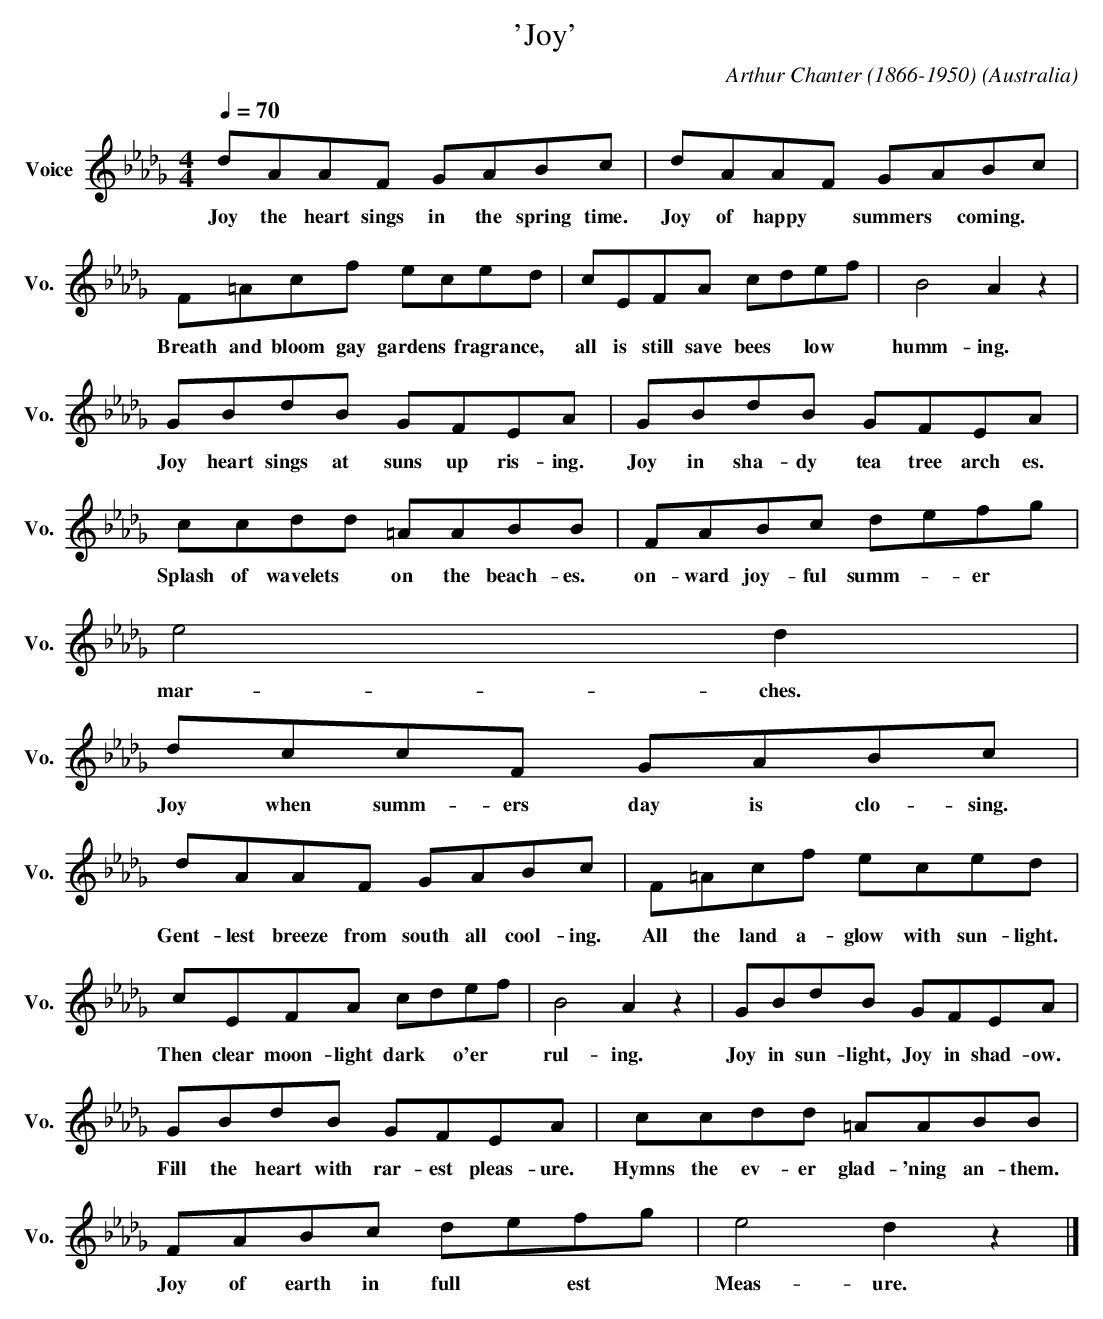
X:1
T:'Joy'
C:Arthur Chanter (1866-1950)
O:Australia
%%score ( 1 2 ) ( 3 4 ) 5
L:1/8
Q:1/4=70
M:4/4
K:Db
V:1 treble nm="Voice" snm="Vo."
V:2 treble
V:3 treble nm="Piano" snm="Pno."
V:4 treble
V:5 bass nm="Piano" snm="Pno."
V:1
[I: MIDI=program 42] dAAF GABc | dAAF GABc |$ F=Acf eced | cEFA cdef | B4 A2 z2 |$ GBdB GFEA |
w: Joy the heart sings in the spring time.|Joy of happy * summers * coming. *|Breath and bloom gay gardens * fragrance, *|all is still save bees * low *|humm- ing.|Joy heart sings at suns up ris- ing.|
GBdB GFEA |$ ccdd =AABB | FABc defg |$ e4 d2 |$ dccF GABc |$
w: Joy in sha- dy tea tree arch es.|Splash of wavelets * on the beach- es.|on- ward joy- ful summ- * er *|mar- ches.|Joy when summ- ers day is clo- sing.|
dAAF GABc | F=Acf eced |$ cEFA cdef | B4 A2 z2 | GBdB GFEA |$ GBdB GFEA | ccdd =AABB |$
w: Gent- lest breeze from south all cool- ing.|All the land a- glow with sun- light.|Then clear moon- light dark * o'er *|rul- ing.|Joy in sun- light, Joy in shad- ow.|Fill the heart with rar- est pleas- ure.|Hymns the ev- er glad- 'ning an- them.|
FABc defg | e4 d2 z2|]
w: Joy of earth in full * est *|Meas- ure.|
